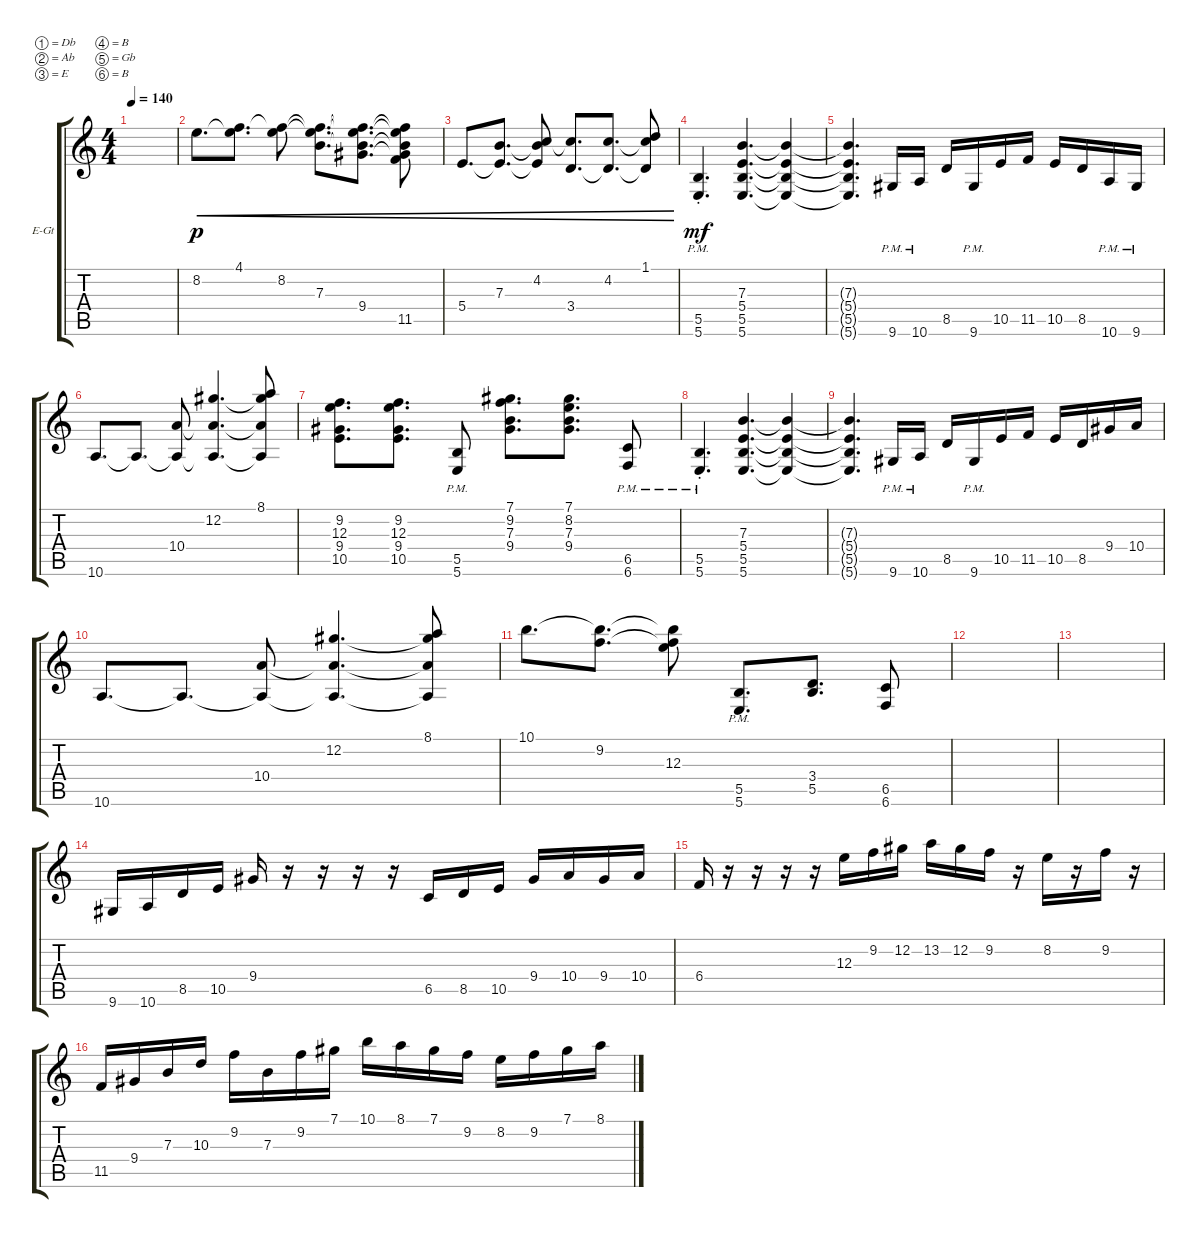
\defaultSystemsLayout 4
\bracketExtendMode groupsimilarinstruments
\firstSystemTrackNameOrientation horizontal
\otherSystemsTrackNameOrientation horizontal
\track ("Electric Guitar" "E-Gt") {instrument distortionguitar}
\staff {score tabs}
\tuning (Db4 Ab3 E3 B2 Gb2 B1)
\ts (4 4)
\tempo 140
\clef g2
\ks c
|
8.2.8{d cre dy p} (4.1 8.2{t}).8{d cre} (8.2 4.1{t}).8{cre} (7.3 8.2{t} 4.1{t}).8{d cre} (9.4 7.3{t} 8.2{t} 4.1{t}).8{d cre} (11.5 9.4{t} 7.3{t} 8.2{t} 4.1{t}).8{cre} |
5.4.8{d cre} (7.3 5.4{t}).8{d cre} (4.2 5.4{t} 7.3{t}).8{cre} (3.4 4.2{t}).8{d cre} (4.2 3.4{t}).8{d cre} (1.1 3.4{t} 4.2{t}).8{cre} |
(5.5{pm st} 5.6{pm st}).4{d dy mf} (5.6 5.5 5.4 7.3).4{d} (5.6{t} 5.5{t} 5.4{t} 7.3{t}).4 |
(5.6{t} 5.5{t} 5.4{t} 7.3{t}).4{d} 9.6{pm}.16 10.6{pm}.16 8.5.16 9.6{pm}.16 10.5.16 11.5.16 10.5.16 8.5.16 10.6{pm}.16 9.6{pm}.16 |
10.6.8{d} 10.6{t}.8{d} (10.4 10.6{t}).8 (12.2 10.6{t} 10.4{t}).4{d} (8.1 10.6{t} 10.4{t} 12.2{t}).8 |
(9.2 12.3 9.4 10.5).8{d} (9.2 12.3 9.4 10.5).8{d} (5.5{pm} 5.6{pm}).8 (7.1 9.2 7.3 9.4).8{d} (7.1 8.2 7.3 9.4).8{d} (6.6{pm} 6.5{pm}).8 |
(5.5{pm st} 5.6{pm st}).4{d} (5.6 5.5 5.4 7.3).4{d} (5.6{t} 5.5{t} 5.4{t} 7.3{t}).4 |
(5.6{t} 5.5{t} 5.4{t} 7.3{t}).4{d} 9.6{pm}.16 10.6{pm}.16 8.5.16 9.6{pm}.16 10.5.16 11.5.16 10.5.16 8.5.16 9.4.16 10.4.16 |
10.6.8{d} 10.6{t}.8{d} (10.4 10.6{t}).8 (12.2 10.6{t} 10.4{t}).4{d} (8.1 10.6{t} 10.4{t} 12.2{t}).8 |
10.1.8{d} (9.2 10.1{t}).8{d} (12.3 9.2{t} 10.1{t}).8 (5.6{pm} 5.5{pm}).8{d} (5.5 3.4).8{d} (6.5 6.6).8 |
|
|
9.6.16 10.6.16 8.5.16 10.5.16 9.4.16 r.16 r.16 r.16 r.16 6.5.16 8.5.16 10.5.16 9.4.16 10.4.16 9.4.16 10.4.16 |
6.4.16 r.16 r.16 r.16 r.16 12.3.16 9.2.16 12.2.16 13.2.16 12.2.16 9.2.16 r.16 8.2.16 r.16 9.2.16 r.16 |
11.5.16 9.4.16 7.3.16 10.3.16 9.2.16 7.3.16 9.2.16 7.1.16 10.1.16 8.1.16 7.1.16 9.2.16 8.2.16 9.2.16 7.1.16 8.1.16
